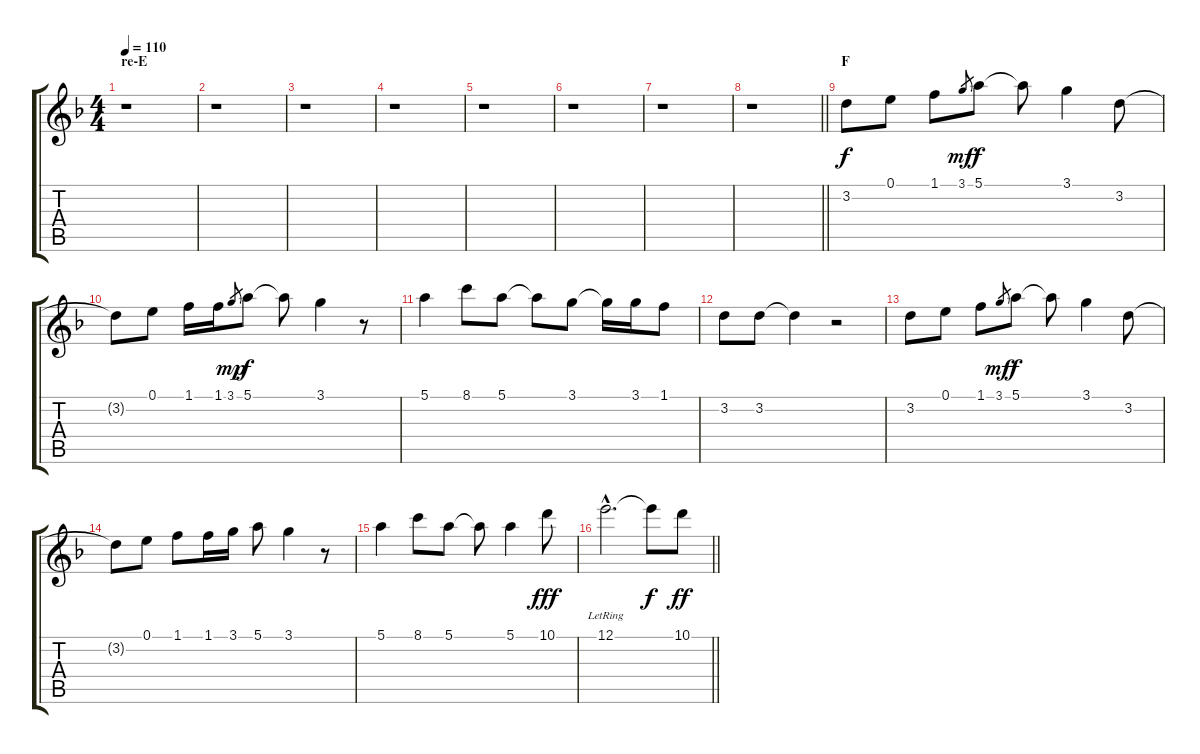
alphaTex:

\track "" {instrument banjo}
\staff {score tabs}
\tuning (E4 B3 G3 D3 A2 E2) {hide}
\displaytranspose 12
\ts (4 4)
\section ("" "re-E")
\tempo 110
\clef g2
\ks dminor
r.1{dy f} |
r.1 |
r.1 |
r.1 |
r.1 |
r.1 |
r.1 |
\barLineRight lightlight
r.1 |
\section ("" "F")
3.2.8{volume 16 instrument banjo} 0.1.8 1.1.8 3.1.8{gr dy mf} 5.1.8{dy f} 5.1{t}.8 3.1.4 3.2.8 |
3.2{t}.8 0.1.8 1.1.16 1.1.16 3.1.8{gr dy mp} 5.1.8{dy f} 5.1{t}.8 3.1.4 r.8 |
5.1.4 8.1.8 5.1.8 5.1{t}.8 3.1.8 3.1{t}.16 3.1.16 1.1.8 |
3.2.8 3.2.8 3.2{t}.4 r.2 |
3.2.8 0.1.8 1.1.8 3.1.8{gr dy mf} 5.1.8{dy f} 5.1{t}.8 3.1.4 3.2.8 |
3.2{t}.8 0.1.8 1.1.8 1.1.16 3.1.16 5.1.8 3.1.4 r.8 |
5.1.4 8.1.8 5.1.8 5.1{t}.8 5.1.4 10.1.8{dy fff} |
\barLineRight lightlight
12.1{hac lr}.2{d} 12.1{t}.8{dy f} 10.1.8{dy ff}
